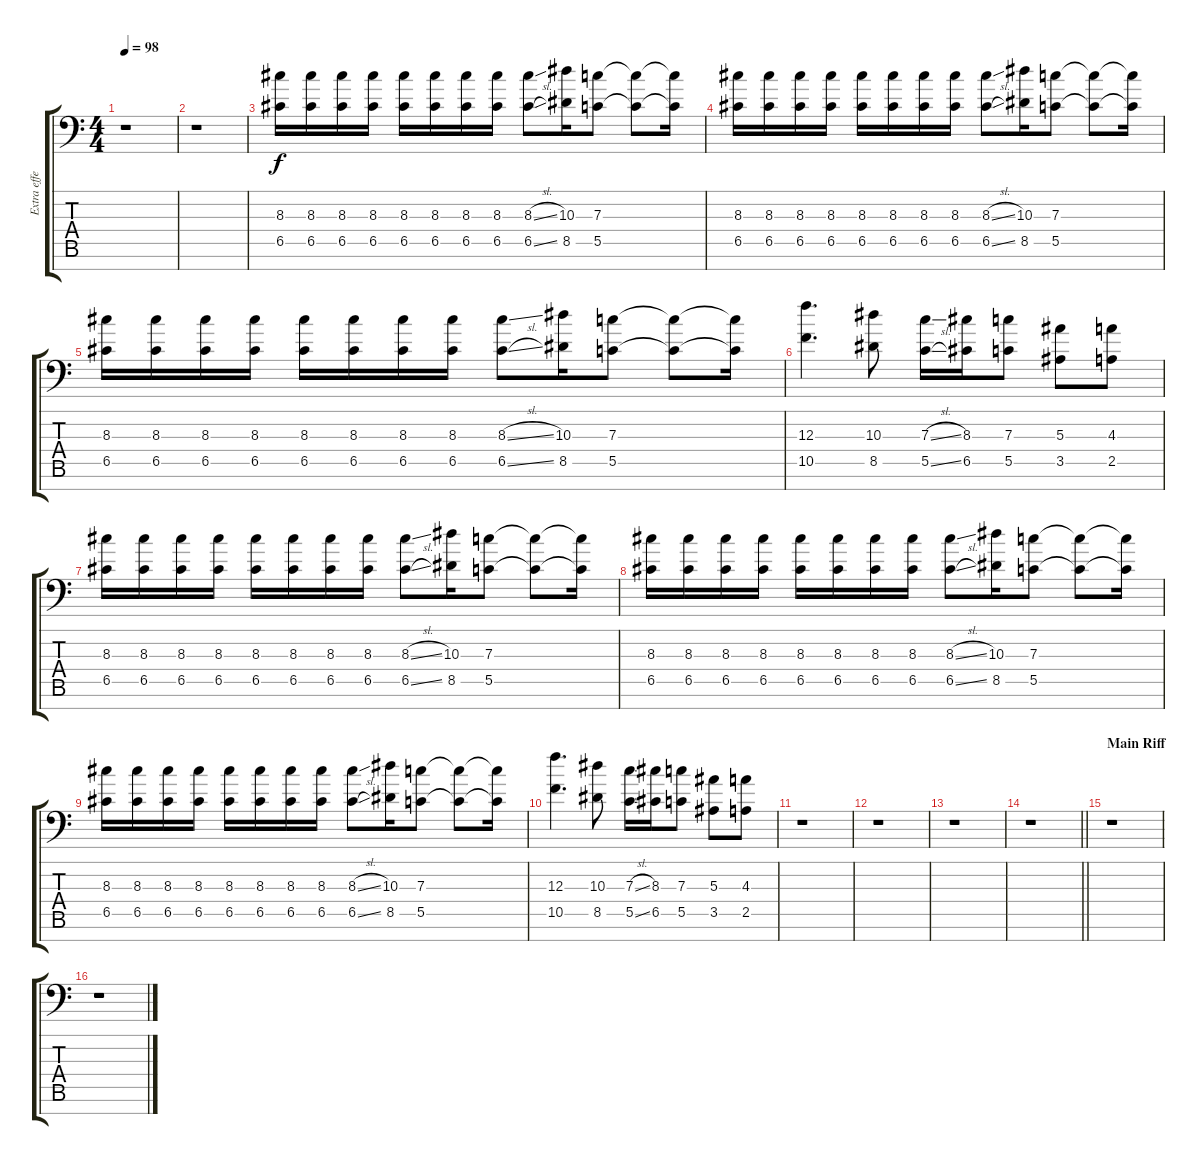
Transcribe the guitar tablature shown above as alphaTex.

\track ("Extra effects" "Extra effe") {instrument overdrivenguitar}
\staff {score tabs}
\tuning (D4 A3 F3 C3 G2 D2 A1) {hide}
\ts (4 4)
\tempo 98
\clef f4
\ks c
r.1{dy f} |
r.1 |
(8.3 6.5).16{volume 7 instrument overdrivenguitar} (8.3 6.5).16 (8.3 6.5).16 (8.3 6.5).16 (8.3 6.5).16 (8.3 6.5).16 (8.3 6.5).16 (8.3 6.5).16 (8.3{sl} 6.5{sl}).8 (10.3 8.5).16 (7.3 5.5).8 (7.3{t} 5.5{t}).8 (7.3{t} 5.5{t}).16 |
(8.3 6.5).16 (8.3 6.5).16 (8.3 6.5).16 (8.3 6.5).16 (8.3 6.5).16 (8.3 6.5).16 (8.3 6.5).16 (8.3 6.5).16 (8.3{sl} 6.5{sl}).8 (10.3 8.5).16 (7.3 5.5).8 (7.3{t} 5.5{t}).8 (7.3{t} 5.5{t}).16 |
(8.3 6.5).16 (8.3 6.5).16 (8.3 6.5).16 (8.3 6.5).16 (8.3 6.5).16 (8.3 6.5).16 (8.3 6.5).16 (8.3 6.5).16 (8.3{sl} 6.5{sl}).8 (10.3 8.5).16 (7.3 5.5).8 (7.3{t} 5.5{t}).8 (7.3{t} 5.5{t}).16 |
(12.3 10.5).4{d} (10.3 8.5).8 (7.3{sl} 5.5{sl}).16 (8.3 6.5).16 (7.3 5.5).8 (5.3 3.5).8 (4.3 2.5).8 |
(8.3 6.5).16 (8.3 6.5).16 (8.3 6.5).16 (8.3 6.5).16 (8.3 6.5).16 (8.3 6.5).16 (8.3 6.5).16 (8.3 6.5).16 (8.3{sl} 6.5{sl}).8 (10.3 8.5).16 (7.3 5.5).8 (7.3{t} 5.5{t}).8 (7.3{t} 5.5{t}).16 |
(8.3 6.5).16 (8.3 6.5).16 (8.3 6.5).16 (8.3 6.5).16 (8.3 6.5).16 (8.3 6.5).16 (8.3 6.5).16 (8.3 6.5).16 (8.3{sl} 6.5{sl}).8 (10.3 8.5).16 (7.3 5.5).8 (7.3{t} 5.5{t}).8 (7.3{t} 5.5{t}).16 |
(8.3 6.5).16 (8.3 6.5).16 (8.3 6.5).16 (8.3 6.5).16 (8.3 6.5).16 (8.3 6.5).16 (8.3 6.5).16 (8.3 6.5).16 (8.3{sl} 6.5{sl}).8 (10.3 8.5).16 (7.3 5.5).8 (7.3{t} 5.5{t}).8 (7.3{t} 5.5{t}).16 |
(12.3 10.5).4{d} (10.3 8.5).8 (7.3{sl} 5.5{sl}).16 (8.3 6.5).16 (7.3 5.5).8 (5.3 3.5).8 (4.3 2.5).8 |
r.1 |
r.1 |
r.1 |
\barLineRight lightlight
r.1 |
\section ("" "Main Riff")
r.1 |
r.1
